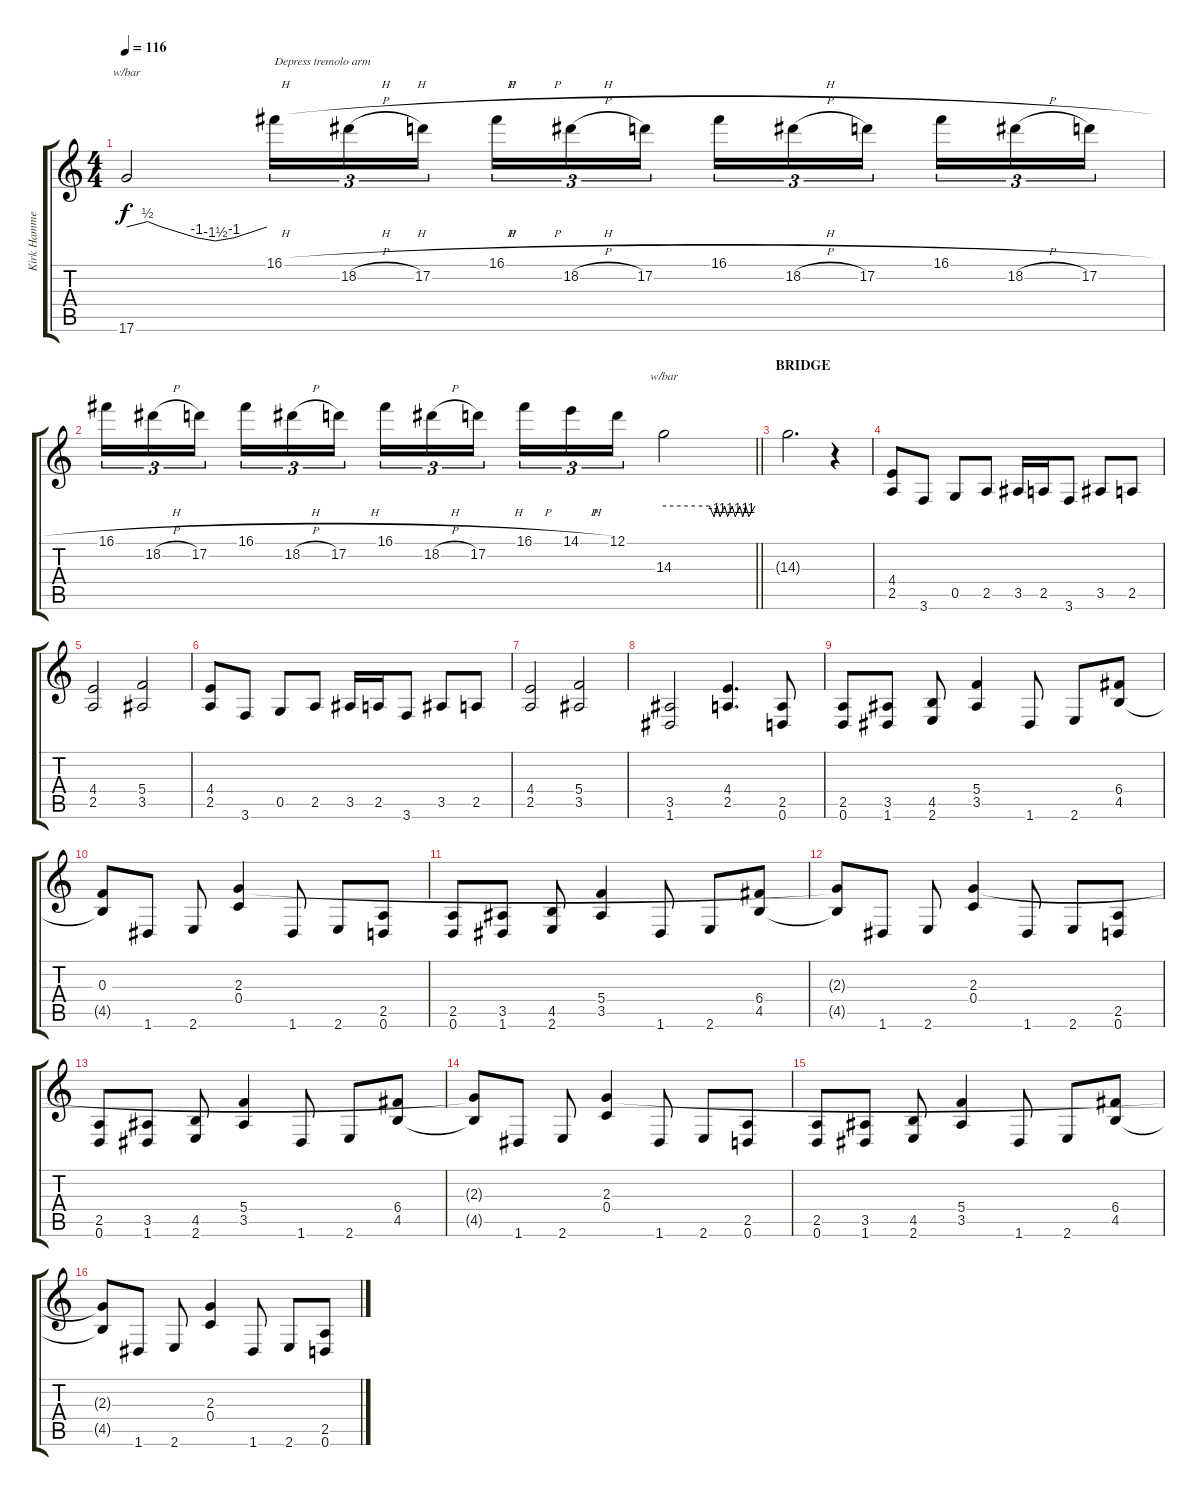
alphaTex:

\track ("Kirk Hammet (Lead)" "Kirk Hamme") {instrument distortionguitar}
\staff {score tabs}
\tuning (D4 A3 F3 C3 G2 D2) {hide}
\ts (4 4)
\tempo 116
\clef g2
\ks c
17.6.2{tbe (custom default 0 0 9 2 15 0 30 -4 38 -6 46 -4 60 0) dy f} 16.1{h}.16{tu (3 2) txt "Depress tremolo arm"} 18.2{h}.16{tu (3 2)} 17.2.16{tu (3 2) beam splitsecondary} 16.1{h}.16{tu (3 2)} 18.2{h}.16{tu (3 2)} 17.2.16{tu (3 2)} 16.1{h}.16{tu (3 2)} 18.2{h}.16{tu (3 2)} 17.2.16{tu (3 2) beam splitsecondary} 16.1{h}.16{tu (3 2)} 18.2{h}.16{tu (3 2)} 17.2.16{tu (3 2)} |
\barLineRight lightlight
16.1{h}.16{tu (3 2)} 18.2{h}.16{tu (3 2)} 17.2.16{tu (3 2) beam splitsecondary} 16.1{h}.16{tu (3 2)} 18.2{h}.16{tu (3 2)} 17.2.16{tu (3 2)} 16.1{h}.16{tu (3 2)} 18.2{h}.16{tu (3 2)} 17.2.16{tu (3 2) beam splitsecondary} 16.1{h}.16{tu (3 2)} 14.1{h}.16{tu (3 2)} 12.1.16{tu (3 2)} 14.3.2{tbe (custom default 0 0 30 0 33 -4 35 0 37 -4 40 0 42 -4 45 0 47 -4 50 0 52 -4 54 0 56 -4 60 0)} |
\section ("" "BRIDGE")
14.3{t}.2{d} r.4 |
(4.4 2.5).8 3.6.8 0.5.8 2.5.8 3.5.16 2.5.16 3.6.8 3.5.8 2.5.8 |
(4.4 2.5).2 (5.4 3.5).2 |
(4.4 2.5).8 3.6.8 0.5.8 2.5.8 3.5.16 2.5.16 3.6.8 3.5.8 2.5.8 |
(4.4 2.5).2 (5.4 3.5).2 |
(3.5 1.6).2 (4.4 2.5).4{d} (2.5 0.6).8 |
(2.5 0.6).8 (3.5 1.6).8 (4.5 2.6).8 (5.4 3.5).4 1.6.8 2.6.8 (6.4 4.5).8 |
(0.3 4.5{t}).8 1.6.8 2.6.8 (2.3 0.4).4 1.6.8 2.6.8 (2.5 0.6).8 |
(2.5 0.6).8 (3.5 1.6).8 (4.5 2.6).8 (5.4 3.5).4 1.6.8 2.6.8 (6.4 4.5).8 |
(2.3{t} 4.5{t}).8 1.6.8 2.6.8 (2.3 0.4).4 1.6.8 2.6.8 (2.5 0.6).8 |
(2.5 0.6).8 (3.5 1.6).8 (4.5 2.6).8 (5.4 3.5).4 1.6.8 2.6.8 (6.4 4.5).8 |
(2.3{t} 4.5{t}).8 1.6.8 2.6.8 (2.3 0.4).4 1.6.8 2.6.8 (2.5 0.6).8 |
(2.5 0.6).8 (3.5 1.6).8 (4.5 2.6).8 (5.4 3.5).4 1.6.8 2.6.8 (6.4 4.5).8 |
(2.3{t} 4.5{t}).8 1.6.8 2.6.8 (2.3 0.4).4 1.6.8 2.6.8 (2.5 0.6).8
